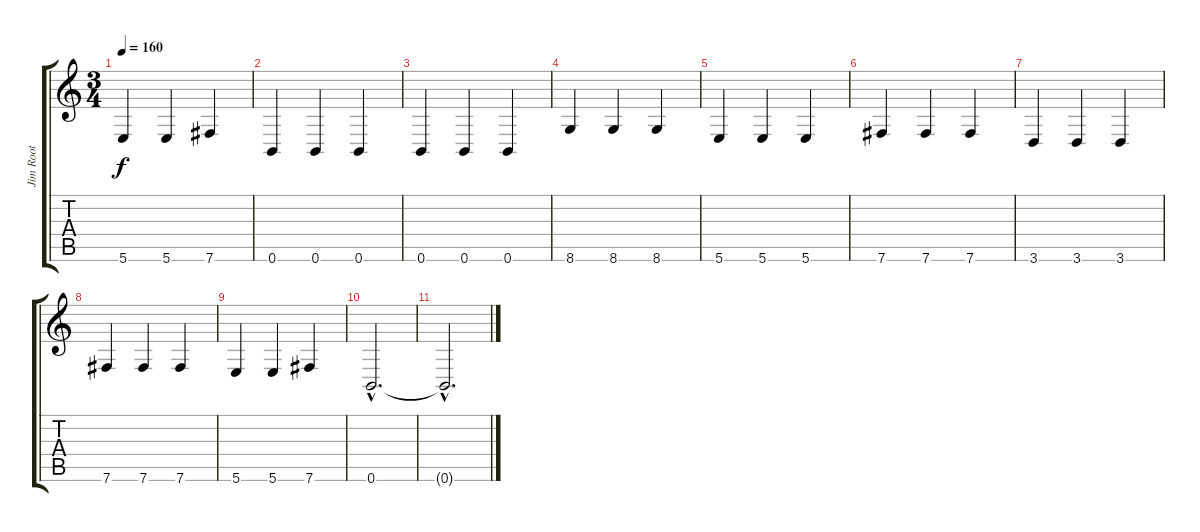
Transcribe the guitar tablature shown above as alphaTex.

\track ("Jim Root" "Jim Root") {instrument distortionguitar}
\staff {score tabs}
\tuning (Db4 Ab3 E3 B2 Gb2 B1) {hide}
\ts (3 4)
\tempo 160
\clef g2
\ks c
5.6.4{dy f} 5.6.4 7.6.4 |
0.6.4 0.6.4 0.6.4 |
0.6.4 0.6.4 0.6.4 |
8.6.4 8.6.4 8.6.4 |
5.6.4 5.6.4 5.6.4 |
7.6.4 7.6.4 7.6.4 |
3.6.4 3.6.4 3.6.4 |
7.6.4 7.6.4 7.6.4 |
5.6.4 5.6.4 7.6.4 |
0.6{hac}.2{d} |
0.6{hac t}.2{d}
